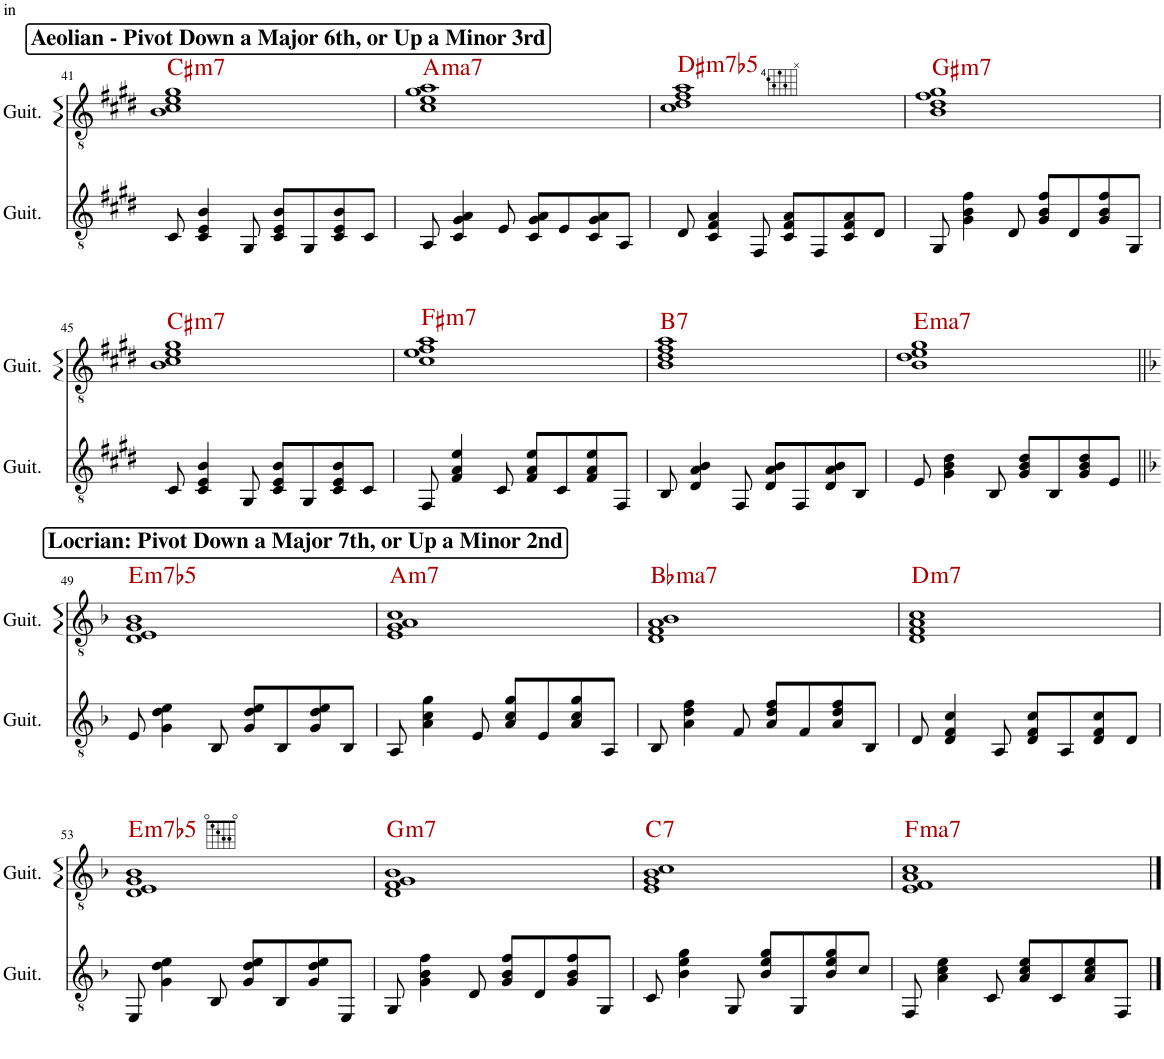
**kern	**kern	**harte
*part2	*part1	*part1
*staff2	*staff1	*
*I"Classical Guitar	*I"Classical Guitar	*
*I'Guit.	*I'Guit.	*
!!LO:PB:g=z
*clefGv2	*clefGv2	*
*k[f#c#g#d#]	*k[f#c#g#d#]	*
*M4/4	*M4/4	*
!!LO:REH:place=s1:a:B:cj:fs=14:t=Aeolian - Pivot Down a Major 6th, or Up a Minor 3rd
=41	=41	=41
!	!	!LO:H:kt=m7
8C#/	1B 1c# 1e 1g#	C#:min7
4C#/ 4E/ 4B/	.	.
8GG#/	.	.
8C#/ 8E/ 8B/L	.	.
8GG#/	.	.
8C#/ 8E/ 8B/	.	.
8C#/J	.	.
=42	=42	=42
!	!	!LO:H:kt=ma7
8AA/	1c# 1e 1g# 1a	A:maj7
4C#/ 4G#/ 4A/	.	.
8E/	.	.
8C#/ 8G#/ 8A/L	.	.
8E/	.	.
8C#/ 8G#/ 8A/	.	.
8AA/J	.	.
=43	=43	=43
!	!	!LO:H:kt=m7b5
8D#/	1c# 1d# 1f# 1a	D#:hdim7
4C#/ 4F#/ 4A/	.	.
8FF#/	.	.
8C#/ 8F#/ 8A/L	.	.
8FF#/	.	.
8C#/ 8F#/ 8A/	.	.
8D#/J	.	.
=44	=44	=44
!	!	!LO:H:kt=m7
8GG#/	1B 1d# 1f# 1g#	G#:min7
4G#\ 4B\ 4f#\	.	.
8D#/	.	.
8G#/ 8B/ 8f#/L	.	.
8D#/	.	.
8G#/ 8B/ 8f#/	.	.
8GG#/J	.	.
!!LO:LB:g=z
=45	=45	=45
!	!	!LO:H:kt=m7
8C#/	1B 1c# 1e 1g#	C#:min7
4C#/ 4E/ 4B/	.	.
8GG#/	.	.
8C#/ 8E/ 8B/L	.	.
8GG#/	.	.
8C#/ 8E/ 8B/	.	.
8C#/J	.	.
=46	=46	=46
!	!	!LO:H:kt=m7
8FF#/	1c# 1e 1f# 1a	F#:min7
4F#/ 4A/ 4e/	.	.
8C#/	.	.
8F#/ 8A/ 8e/L	.	.
8C#/	.	.
8F#/ 8A/ 8e/	.	.
8FF#/J	.	.
=47	=47	=47
!	!	!LO:H:kt=7
8BB/	1B 1d# 1f# 1a	B:7
4D#/ 4A/ 4B/	.	.
8FF#/	.	.
8D#/ 8A/ 8B/L	.	.
8FF#/	.	.
8D#/ 8A/ 8B/	.	.
8BB/J	.	.
=48	=48	=48
!	!	!LO:H:kt=ma7
8E/	1B 1d# 1e 1g#	E:maj7
4G#\ 4B\ 4d#\	.	.
8BB/	.	.
8G#/ 8B/ 8d#/L	.	.
8BB/	.	.
8G#/ 8B/ 8d#/	.	.
8E/J	.	.
!!LO:LB:g=z
!!LO:REH:place=s1:a:B:cj:fs=14:t=Locrian&colon; Pivot Down a Major 7th, or Up a Minor 2nd
=49||	=49||	=49||
*k[b-]	*k[b-]	*
!	!	!LO:H:kt=m7b5
8E/	1D 1E 1G 1B-	E:hdim7
4G\ 4d\ 4e\	.	.
8BB-/	.	.
8G/ 8d/ 8e/L	.	.
8BB-/	.	.
8G/ 8d/ 8e/	.	.
8BB-/J	.	.
=50	=50	=50
!	!	!LO:H:kt=m7
8AA/	1E 1G 1A 1c	A:min7
4A\ 4c\ 4g\	.	.
8E/	.	.
8A/ 8c/ 8g/L	.	.
8E/	.	.
8A/ 8c/ 8g/	.	.
8AA/J	.	.
=51	=51	=51
!	!	!LO:H:kt=ma7
8BB-/	1D 1F 1A 1B-	Bb:maj7
4A\ 4d\ 4f\	.	.
8F/	.	.
8A/ 8d/ 8f/L	.	.
8F/	.	.
8A/ 8d/ 8f/	.	.
8BB-/J	.	.
=52	=52	=52
!	!	!LO:H:kt=m7
8D/	1D 1F 1A 1c	D:min7
4D/ 4F/ 4c/	.	.
8AA/	.	.
8D/ 8F/ 8c/L	.	.
8AA/	.	.
8D/ 8F/ 8c/	.	.
8D/J	.	.
!!LO:LB:g=z
=53	=53	=53
!	!	!LO:H:kt=m7b5
8EE/	1D 1E 1G 1B-	E:hdim7
4G\ 4d\ 4e\	.	.
8BB-/	.	.
8G/ 8d/ 8e/L	.	.
8BB-/	.	.
8G/ 8d/ 8e/	.	.
8EE/J	.	.
=54	=54	=54
!	!	!LO:H:kt=m7
8GG/	1D 1F 1G 1B-	G:min7
4G\ 4B-\ 4f\	.	.
8D/	.	.
8G/ 8B-/ 8f/L	.	.
8D/	.	.
8G/ 8B-/ 8f/	.	.
8GG/J	.	.
=55	=55	=55
!	!	!LO:H:kt=7
8C/	1E 1G 1B- 1c	C:7
4B-\ 4e\ 4g\	.	.
8GG/	.	.
8B-/ 8e/ 8g/L	.	.
8GG/	.	.
8B-/ 8e/ 8g/	.	.
8c/J	.	.
=56	=56	=56
!	!	!LO:H:kt=ma7
8FF/	1E 1F 1A 1c	F:maj7
4A\ 4c\ 4e\	.	.
8C/	.	.
8A/ 8c/ 8e/L	.	.
8C/	.	.
8A/ 8c/ 8e/	.	.
8FF/J	.	.
==	==	==
*-	*-	*-
